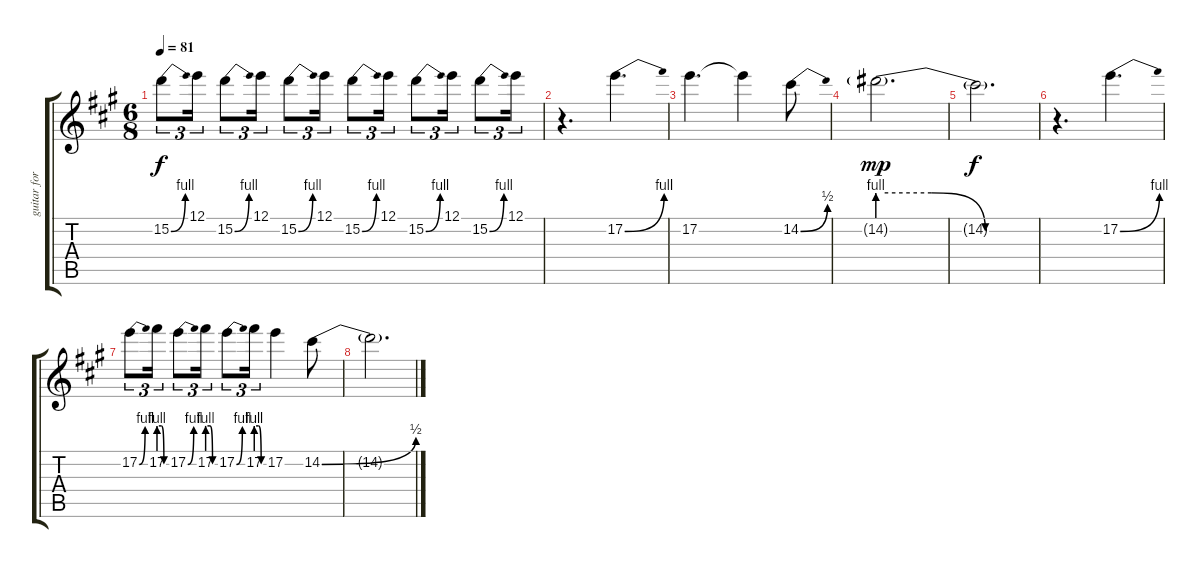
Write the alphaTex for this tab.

\track ("guitar for solo" "guitar for") {instrument distortionguitar}
\staff {score tabs}
\tuning (E4 B3 G3 D3 A2 E2) {hide}
\ts (6 8)
\tempo 81
\clef g2
\ks a
15.2{be (bend 0 0 60 4)}.8{tu (3 2) dy f} 12.1.16{tu (3 2)} 15.2{be (bend 0 0 60 4)}.8{tu (3 2)} 12.1.16{tu (3 2)} 15.2{be (bend 0 0 60 4)}.8{tu (3 2)} 12.1.16{tu (3 2)} 15.2{be (bend 0 0 60 4)}.8{tu (3 2)} 12.1.16{tu (3 2)} 15.2{be (bend 0 0 60 4)}.8{tu (3 2)} 12.1.16{tu (3 2)} 15.2{be (bend 0 0 60 4)}.8{tu (3 2)} 12.1.16{tu (3 2)} |
r.4{d} 17.2{be (bend 0 0 60 4)}.4{d volume 12} |
17.2.4{d} 17.2{t}.4 14.2{be (bend 0 0 60 2)}.8 |
14.2{be (custom 0 4 20 4 40 0 60 0) g}.2{d dy mp} |
14.2{t}.2{d dy f} |
r.4{d} 17.2{be (bend 0 0 60 4)}.4{d} |
17.2{be (bend 0 0 60 4)}.8{tu (3 2)} 17.2{be (custom 0 4 20 4 40 0 60 0)}.16{tu (3 2)} 17.2{be (bend 0 0 60 4)}.8{tu (3 2)} 17.2{be (custom 0 4 20 4 40 0 60 0)}.16{tu (3 2)} 17.2{be (bend 0 0 60 4)}.8{tu (3 2)} 17.2{be (custom 0 4 20 4 40 0 60 0)}.16{tu (3 2)} 17.2.4 14.2{be (bend 0 0 60 2)}.8 |
14.2{t}.2{d}
